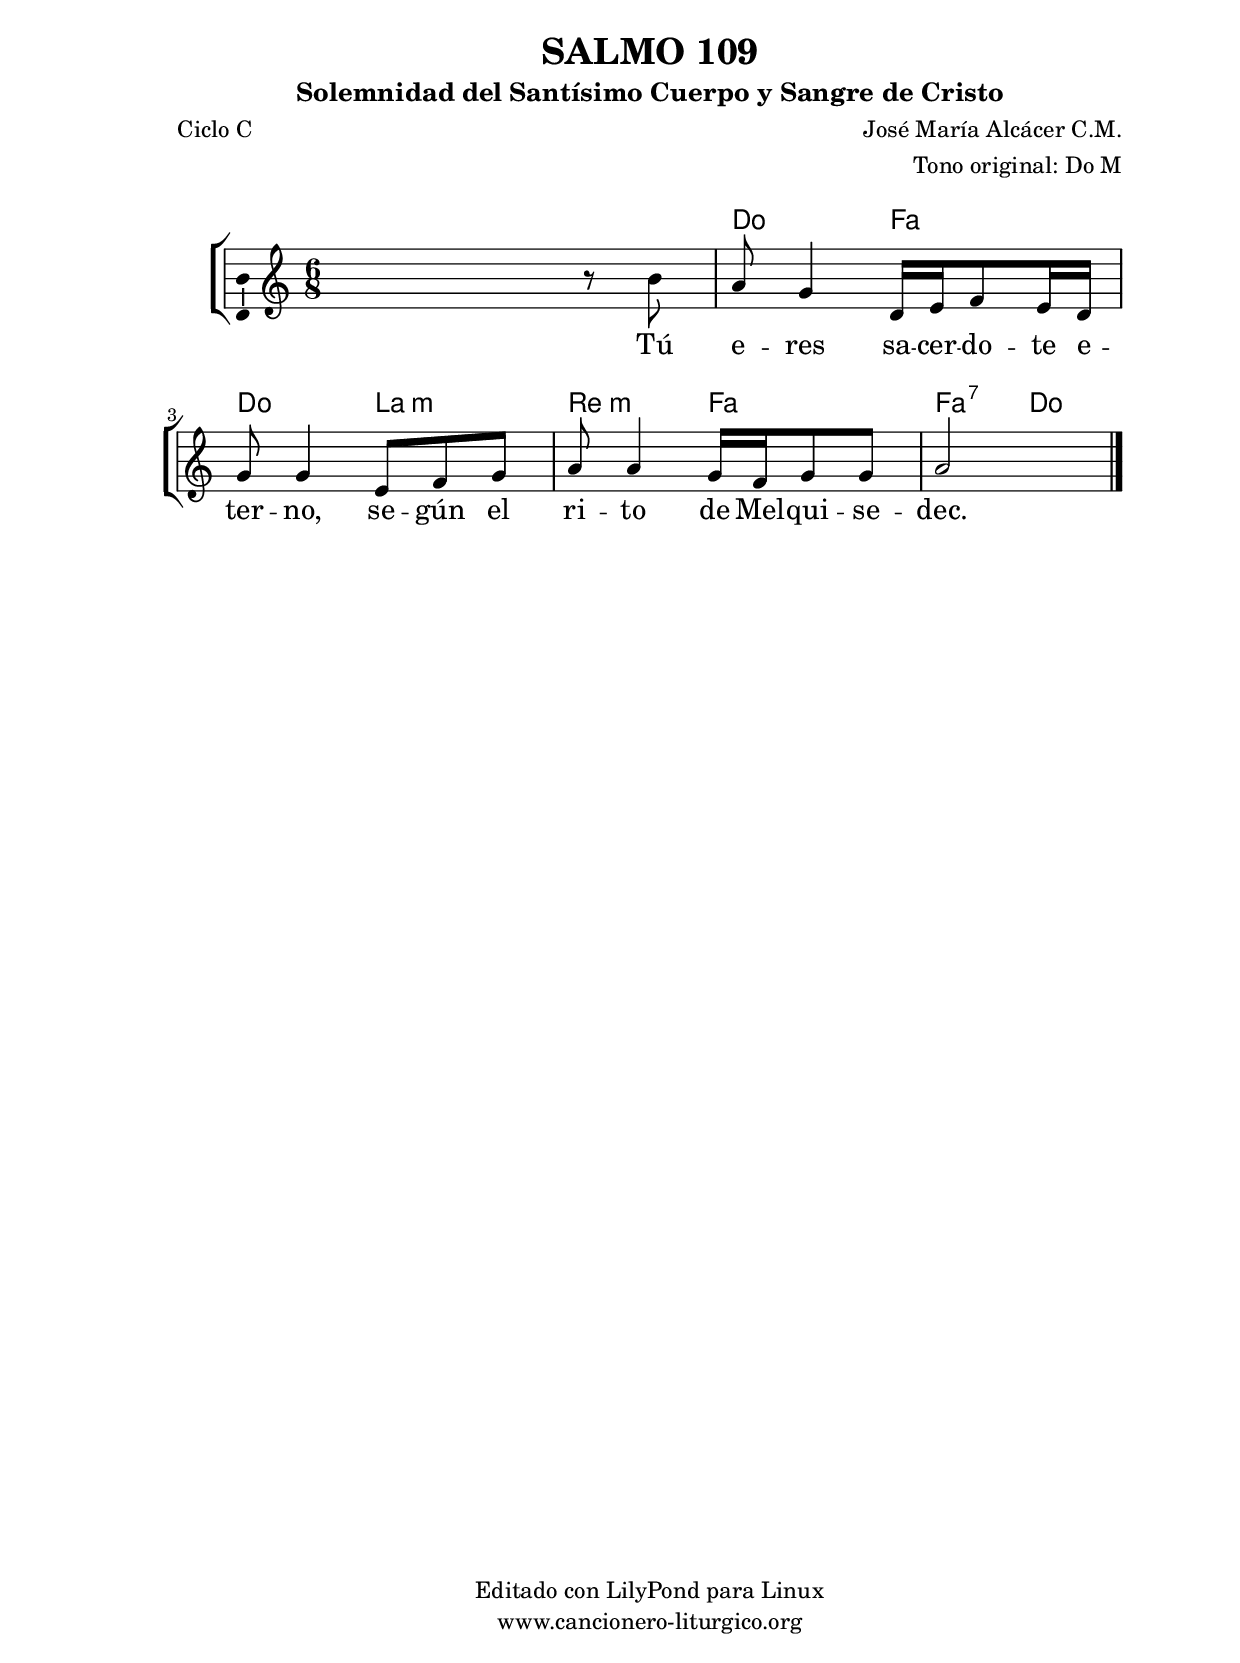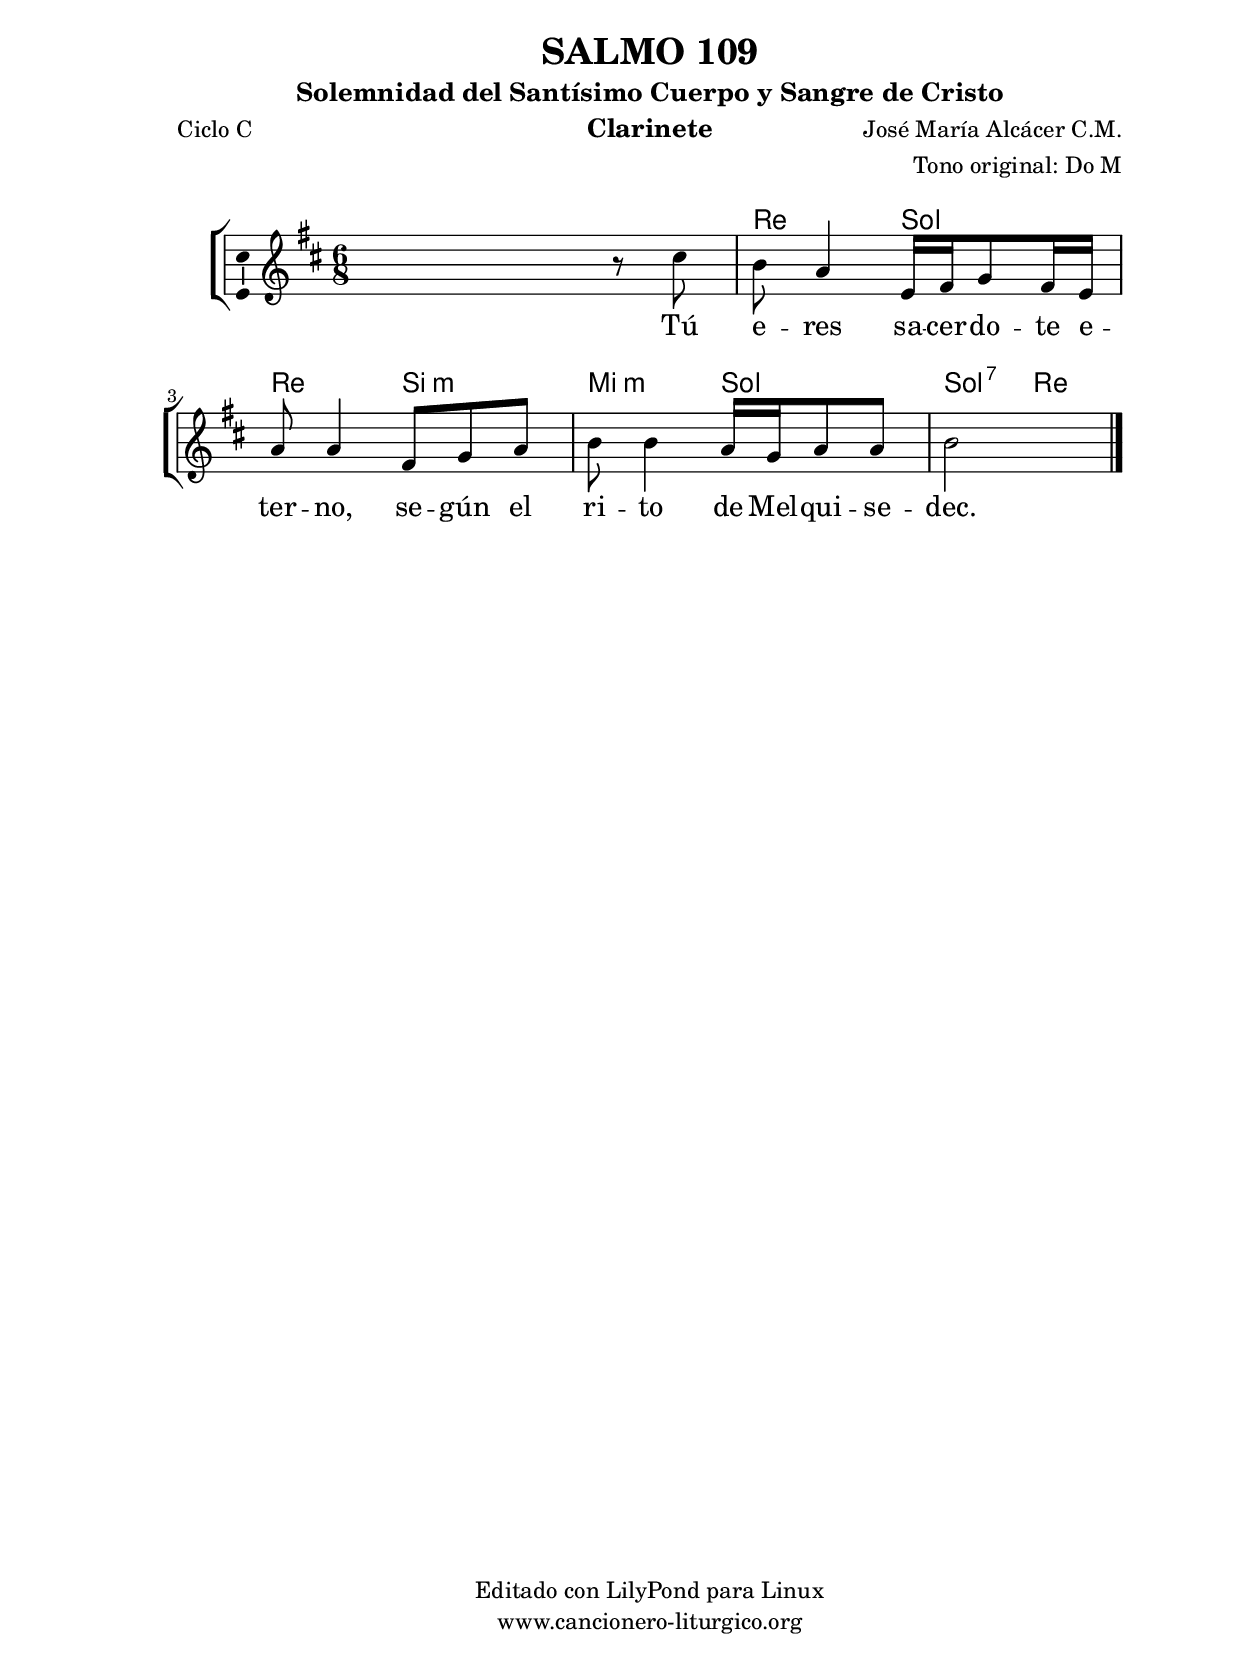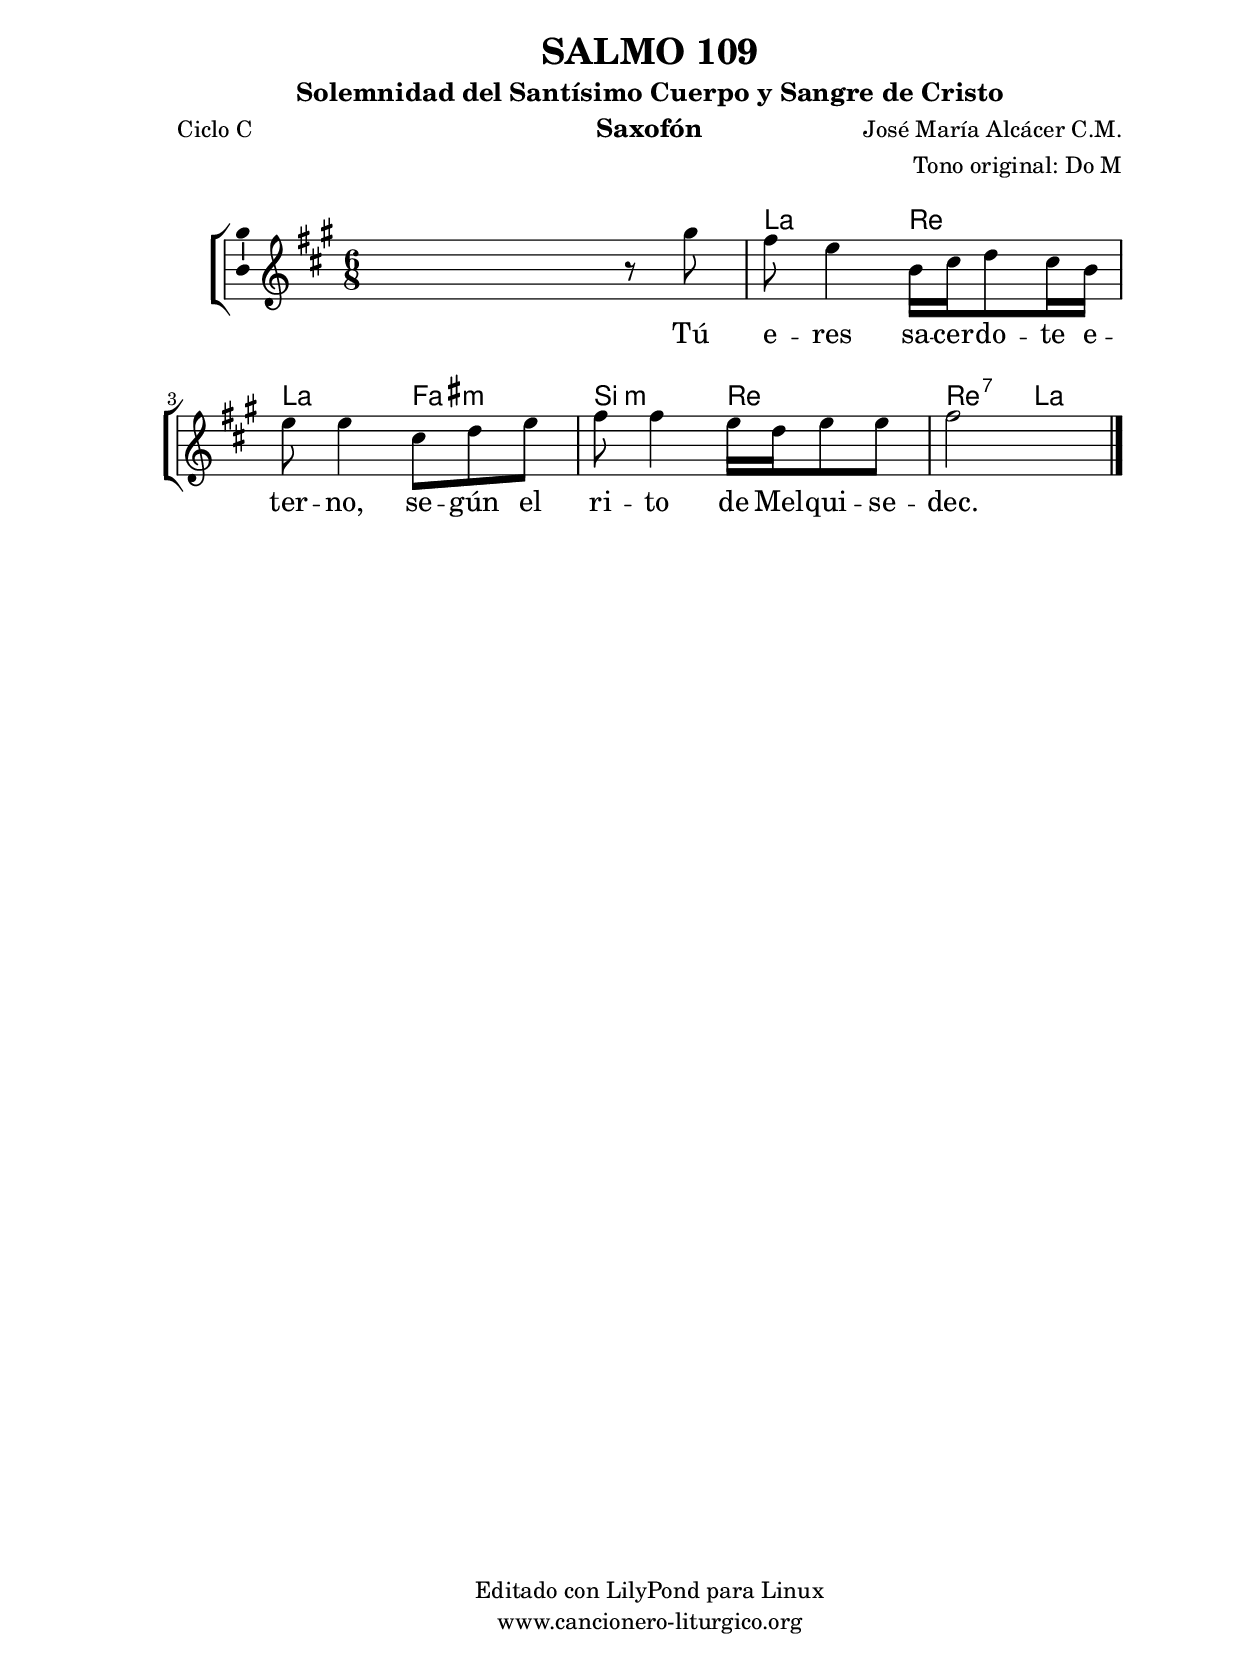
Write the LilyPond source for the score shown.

%
%para convertir .midi en .wav:
%timidity filename.midi -Ow -o finename.wav
%
%
%Para convertir de .wav a .mp3:
%lame -h -m j filename.wav
%
%
%para escuchar el midi:
%timidity nombrefichero.midi
%


%versión de lilypond para la que se ha escrito esta partitura:
\version "2.16.0"

	%Tamaño papel
	#(set-default-paper-size "a4")
	%Tamaño partitura
	#(set-global-staff-size 20)
	%No responde al pulsar sobre una nota
	#(ly:set-option 'point-and-click #f)

%parámetros del encabezamiento:
\header {
	title = "SALMO 109"
	subtitle = "Solemnidad del Santísimo Cuerpo y Sangre de Cristo"
	composer = "José María Alcácer C.M."
	poet = "Ciclo C"
	meter = ""
	arranger = "Tono original: Do M"
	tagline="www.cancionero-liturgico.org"
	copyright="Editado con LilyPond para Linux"
	}

%parámetros asociados al papel:
\paper  {
	oddHeaderMarkup = \markup {\fill-line { \on-the-fly #not-first-page \fromproperty #'header:title \on-the-fly #not-first-page \fromproperty #'header:composer }}
	evenHeaderMarkup = \markup {\fill-line { \fromproperty #'header:composer \fromproperty #'header:title }}
	#(set-paper-size "a4")
	print-page-number = ##f
	first-page-number = 1
	print-first-page-number = ##f
%	head-separation = 3.0 \cm
	top-margin = 2.0 \cm
	bottom-margin = 0.5\cm
%%%	bottom-margin = -1.0\cm
	left-margin = 3.0 \cm
	line-width = 16.0 \cm 
	indent = 8\mm
	interscoreline = 2.\mm
	between-system-space = 15\mm
%	para que las partituras no llenen la hoja:
	ragged-bottom = ##t
%	idem para la última hoja:
	ragged-last-bottom = ##f
%	para que las partituras llenen el ancho del papel:
	ragged-last = ##f
	after-title-space = 2.5 \cm
%page-count=1
%system-count=1

	%Flexible Vertical Spacing
%	markup-markup-spacing =
%	#'((basic-distance . 15) (minimum-distance . 15) (padding . 3))
	markup-system-spacing =
	#'((basic-distance . 15) (minimum-distance . 15) (padding . 3))
	system-system-spacing =
	#'((basic-distance . 15) (minimum-distance . 15) (padding . 3))
	score-system-spacing =
	#'((basic-distance . 15) (minimum-distance . 15) (padding . 5))
%	top-system-spacing = % header
%	#'((basic-distance . 8) (minimum-distance . 0) (padding . 3))
%	top-markup-spacing =
%	#'((basic-distance . 20) (minimum-distance . 20) (padding . 3))
	last-bottom-spacing = % footer
	#'((basic-distance . 5) (minimum-distance . 5) (padding . 3))
%	score-markup-spacing =
%	#'((basic-distance . 16) (minimum-distance . 13) (padding . 3))

	}


%parámetros que afectan a toda la partitura:
global =  {
	%clave de sol (G):
	\clef G
	%armadura:
%%%	\transpose ees c
	\key c \major
	\tempo 4=66
	\set Score.tempoHideNote = ##t
	}


acordes = {
	\italianChords
	\chordmode {
%%%	\transpose ees c
{

s2.
c4. f c a:m d:m f f:7 c 

	}
	}
}


melodia = 
%%%	\transpose ees c
{
	\relative c''{

\time 6/8
s2 r8 b8
a8 g4 d16 e f8 e16 d
g8 g4 e8 f g
a8 a4 g16 f g8 g
a2 s4

	\bar "|."
	}
	}


texto = \lyricmode {
Tú e -- res sa -- cer -- do -- te e -- ter -- no,
se -- gún el ri -- to de Mel -- qui -- se -- dec.
	}


acordesStaff = \context ChordNames = acordesStaff <<
	\set chordChanges = ##t
	\acordes
	>>


vozStaff = \context Voice = vozStaff
\with {\consists "Ambitus_engraver"}
<<
%	\set Staff.instrumentName = ""
%	\set Staff.shortInstrumentName = ""
%	\set Staff.midiInstrument = #"clarinet"
%	\set Staff.midiInstrument = #"cello"
%	\set Staff.midiInstrument = #"flute"
	\set Staff.midiInstrument = #"electric guitar (jazz)"
%	\set Staff.midiInstrument = #"english horn"
%	\set Staff.midiInstrument = #"violin"
%	\set Staff.midiInstrument = #"glockenspiel"
	\set Staff.midiMinimumVolume = #0.7
	\set Staff.midiMaximumVolume = #0.9
	\global
	\melodia
	>>


textoStaff = \context Lyrics = textoStaff <<
	\lyricsto vozStaff \texto
	>>

\book {
	\score {
		\context ChoirStaff {
			\override StaffGroup.SystemStartBracket #'collapse-height = #1
			\override Score.SystemStartBar #'collapse-height = #1
			<<
			\acordesStaff
			\vozStaff
			\textoStaff
			>>
			}
		\layout {
	    		\context {
				\Lyrics
				\override LyricText #'font-size = #2
				}
	   		 \context {
				\Score
				%fontSize = #3
				\override StaffSymbol #'staff-space = #(magstep +3)
				%\override Beam #'thickness = #0.55
				%\override SpacingSpanner #'spacing-increment = #1.0
				%\override Slur #'height-limit = #1.5
				}
			}
		}
	\score {
		\unfoldRepeats
		\context ChoirStaff {
			<<
			\acordesStaff
			\vozStaff
			>>
			}
		\midi {
	  		\context {
	  			\Score
				tempoWholesPerMinute = #(ly:make-moment 70 4)
				}
			}
		}
	}

%Partitura para clarinete
#(define output-suffix "C")
\book {
	\header{
		instrument = "Clarinete"
		}
	\score {
		\context ChoirStaff {
			\override StaffGroup.SystemStartBracket #'collapse-height = #1
			\override Score.SystemStartBar #'collapse-height = #1
\transpose c d
			<<
			\acordesStaff
			\vozStaff
			\textoStaff
			>>
			}
		\layout {
	    		\context {
				\Lyrics
				\override LyricText #'font-size = #2
				}
	   		 \context {
				\Score
				%fontSize = #3
				\override StaffSymbol #'staff-space = #(magstep +3)
				%\override Beam #'thickness = #0.55
				%\override SpacingSpanner #'spacing-increment = #1.0
				%\override Slur #'height-limit = #1.5
				}
			}
		}
	}

%Partitura para saxofón
#(define output-suffix "S")
\book {
	\header{
		instrument = "Saxofón"
		}
	\score {
		\context ChoirStaff {
			\override StaffGroup.SystemStartBracket #'collapse-height = #1
			\override Score.SystemStartBar #'collapse-height = #1
\transpose c a
			<<
			\acordesStaff
			\vozStaff
			\textoStaff
			>>
			}
		\layout {
	    		\context {
				\Lyrics
				\override LyricText #'font-size = #2
				}
	   		 \context {
				\Score
				%fontSize = #3
				\override StaffSymbol #'staff-space = #(magstep +3)
				%\override Beam #'thickness = #0.55
				%\override SpacingSpanner #'spacing-increment = #1.0
				%\override Slur #'height-limit = #1.5
				}
			}
		}
	}

